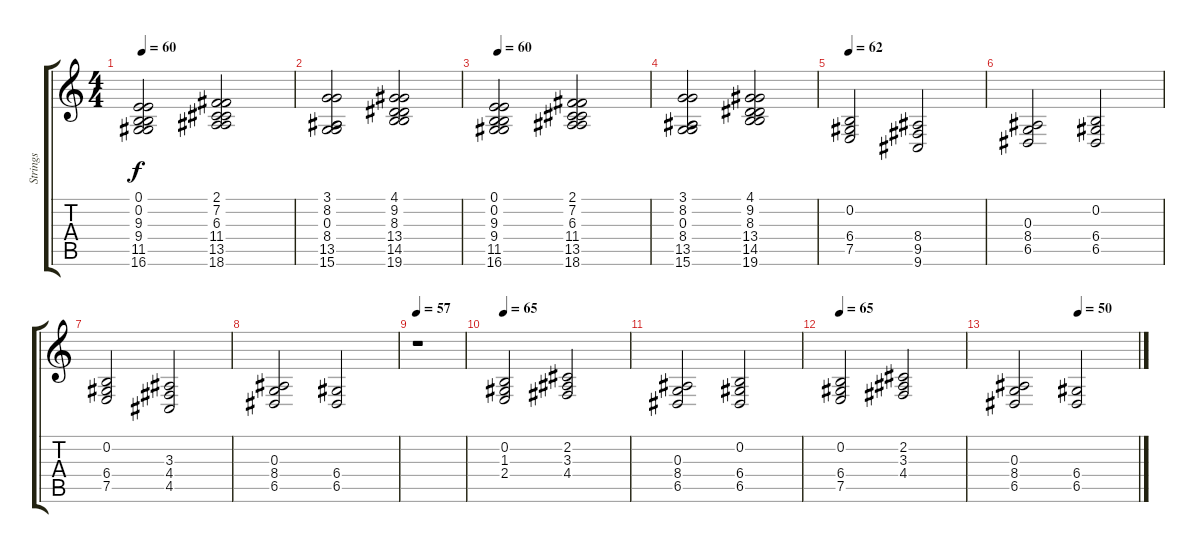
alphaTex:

\track ("Strings" "Strings") {instrument pad2warm}
\staff {score tabs}
\tuning (E4 B3 G3 D3 A2 E2) {hide}
\ts (4 4)
\tempo 60
\clef g2
\ks c
(0.1 0.2 9.3 9.4 11.5 16.6).2{dy f} (2.1 7.2 6.3 11.4 13.5 18.6).2 |
(3.1 8.2 0.3 8.4 13.5 15.6).2 (4.1 9.2 8.3 13.4 14.5 19.6).2 |
\tempo 60
(0.1 0.2 9.3 9.4 11.5 16.6).2 (2.1 7.2 6.3 11.4 13.5 18.6).2 |
(3.1 8.2 0.3 8.4 13.5 15.6).2 (4.1 9.2 8.3 13.4 14.5 19.6).2 |
\tempo 62
(0.2 6.4 7.5).2 (8.4 9.5 9.6).2 |
(0.3 8.4 6.5).2 (0.2 6.4 6.5).2 |
(0.2 6.4 7.5).2 (3.3 4.4 4.5).2 |
(0.3 8.4 6.5).2 (6.4 6.5).2 |
\tempo 57
r.1 |
\tempo 65
(0.2 1.3 2.4).2{volume 5 balance 8} (2.2 3.3 4.4).2 |
(0.3 8.4 6.5).2 (0.2 6.4 6.5).2 |
\tempo 65
(0.2 6.4 7.5).2 (2.2 3.3 4.4).2 |
\tempo (50 0.5)
(0.3 8.4 6.5).2 (6.4 6.5).2
